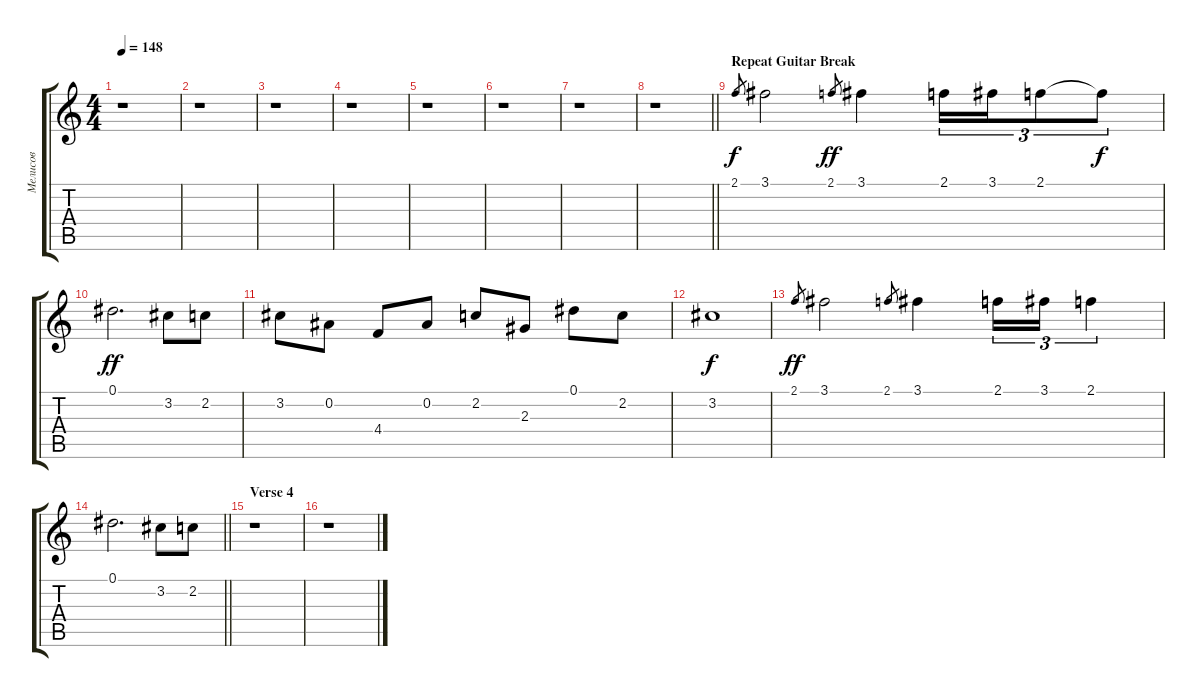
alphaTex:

\track ("Мелисов" "Мелисов") {instrument acousticguitarsteel}
\staff {score tabs}
\tuning (Eb4 Bb3 Gb3 Db3 Ab2 Eb2) {hide}
\ts (4 4)
\tempo 148
\clef g2
\ks c
r.1{dy f} |
r.1 |
r.1 |
r.1 |
r.1 |
r.1 |
r.1 |
\barLineRight lightlight
r.1 |
\section ("" "Repeat Guitar Break")
2.1.8{gr} 3.1.2{instrument acousticguitarsteel} 2.1.8{gr dy ff} 3.1.4 2.1.16{tu (3 2)} 3.1.16{tu (3 2)} 2.1.8{tu (3 2)} 2.1{t}.8{tu (3 2) dy f} |
0.1.2{d dy ff} 3.2.8 2.2.8 |
3.2.8 0.2.8 4.4.8 0.2.8 2.2.8 2.3.8 0.1.8 2.2.8 |
3.2.1{dy f} |
2.1.8{gr dy ff} 3.1.2 2.1.8{gr} 3.1.4 2.1.16{tu (3 2)} 3.1.16{tu (3 2)} 2.1.4{tu (3 2)} |
\barLineRight lightlight
0.1.2{d} 3.2.8 2.2.8 |
\section ("" "Verse 4")
r.1 |
r.1
